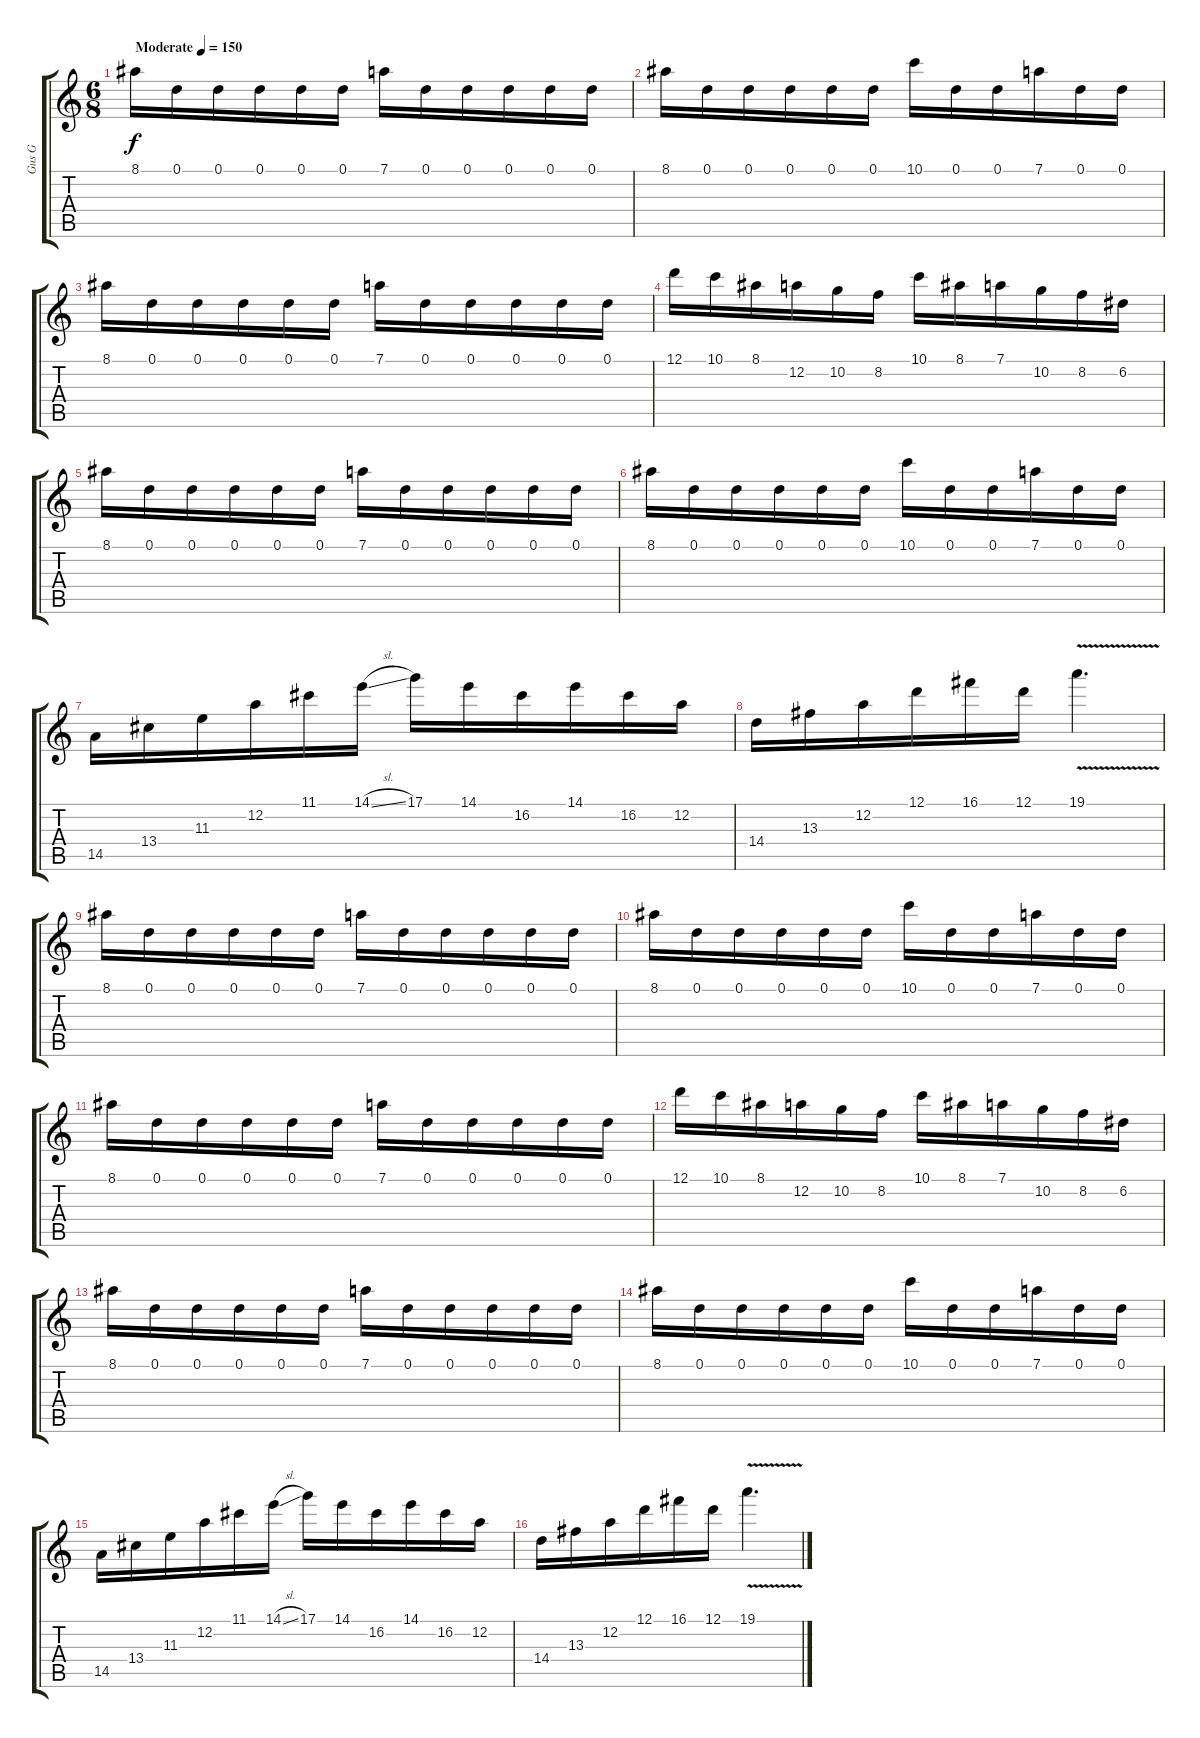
\track ("Gus G" "Gus G") {instrument distortionguitar}
\staff {score tabs}
\tuning (D4 A3 F3 C3 G2 D2) {hide}
\ts (6 8)
\tempo (150 "Moderate")
\clef g2
\ks c
8.1.16{dy f instrument distortionguitar} 0.1.16 0.1.16 0.1.16 0.1.16 0.1.16 7.1.16 0.1.16 0.1.16 0.1.16 0.1.16 0.1.16 |
8.1.16 0.1.16 0.1.16 0.1.16 0.1.16 0.1.16 10.1.16 0.1.16 0.1.16 7.1.16 0.1.16 0.1.16 |
8.1.16 0.1.16 0.1.16 0.1.16 0.1.16 0.1.16 7.1.16 0.1.16 0.1.16 0.1.16 0.1.16 0.1.16 |
12.1.16 10.1.16 8.1.16 12.2.16 10.2.16 8.2.16 10.1.16 8.1.16 7.1.16 10.2.16 8.2.16 6.2.16 |
8.1.16 0.1.16 0.1.16 0.1.16 0.1.16 0.1.16 7.1.16 0.1.16 0.1.16 0.1.16 0.1.16 0.1.16 |
8.1.16 0.1.16 0.1.16 0.1.16 0.1.16 0.1.16 10.1.16 0.1.16 0.1.16 7.1.16 0.1.16 0.1.16 |
14.5.16 13.4.16 11.3.16 12.2.16 11.1.16 14.1{sl}.16 17.1.16 14.1.16 16.2.16 14.1.16 16.2.16 12.2.16 |
14.4.16 13.3.16 12.2.16 12.1.16 16.1.16 12.1.16 19.1{v}.4{d} |
8.1.16 0.1.16 0.1.16 0.1.16 0.1.16 0.1.16 7.1.16 0.1.16 0.1.16 0.1.16 0.1.16 0.1.16 |
8.1.16 0.1.16 0.1.16 0.1.16 0.1.16 0.1.16 10.1.16 0.1.16 0.1.16 7.1.16 0.1.16 0.1.16 |
8.1.16 0.1.16 0.1.16 0.1.16 0.1.16 0.1.16 7.1.16 0.1.16 0.1.16 0.1.16 0.1.16 0.1.16 |
12.1.16 10.1.16 8.1.16 12.2.16 10.2.16 8.2.16 10.1.16 8.1.16 7.1.16 10.2.16 8.2.16 6.2.16 |
8.1.16 0.1.16 0.1.16 0.1.16 0.1.16 0.1.16 7.1.16 0.1.16 0.1.16 0.1.16 0.1.16 0.1.16 |
8.1.16 0.1.16 0.1.16 0.1.16 0.1.16 0.1.16 10.1.16 0.1.16 0.1.16 7.1.16 0.1.16 0.1.16 |
14.5.16 13.4.16 11.3.16 12.2.16 11.1.16 14.1{sl}.16 17.1.16 14.1.16 16.2.16 14.1.16 16.2.16 12.2.16 |
14.4.16 13.3.16 12.2.16 12.1.16 16.1.16 12.1.16 19.1{v}.4{d}
